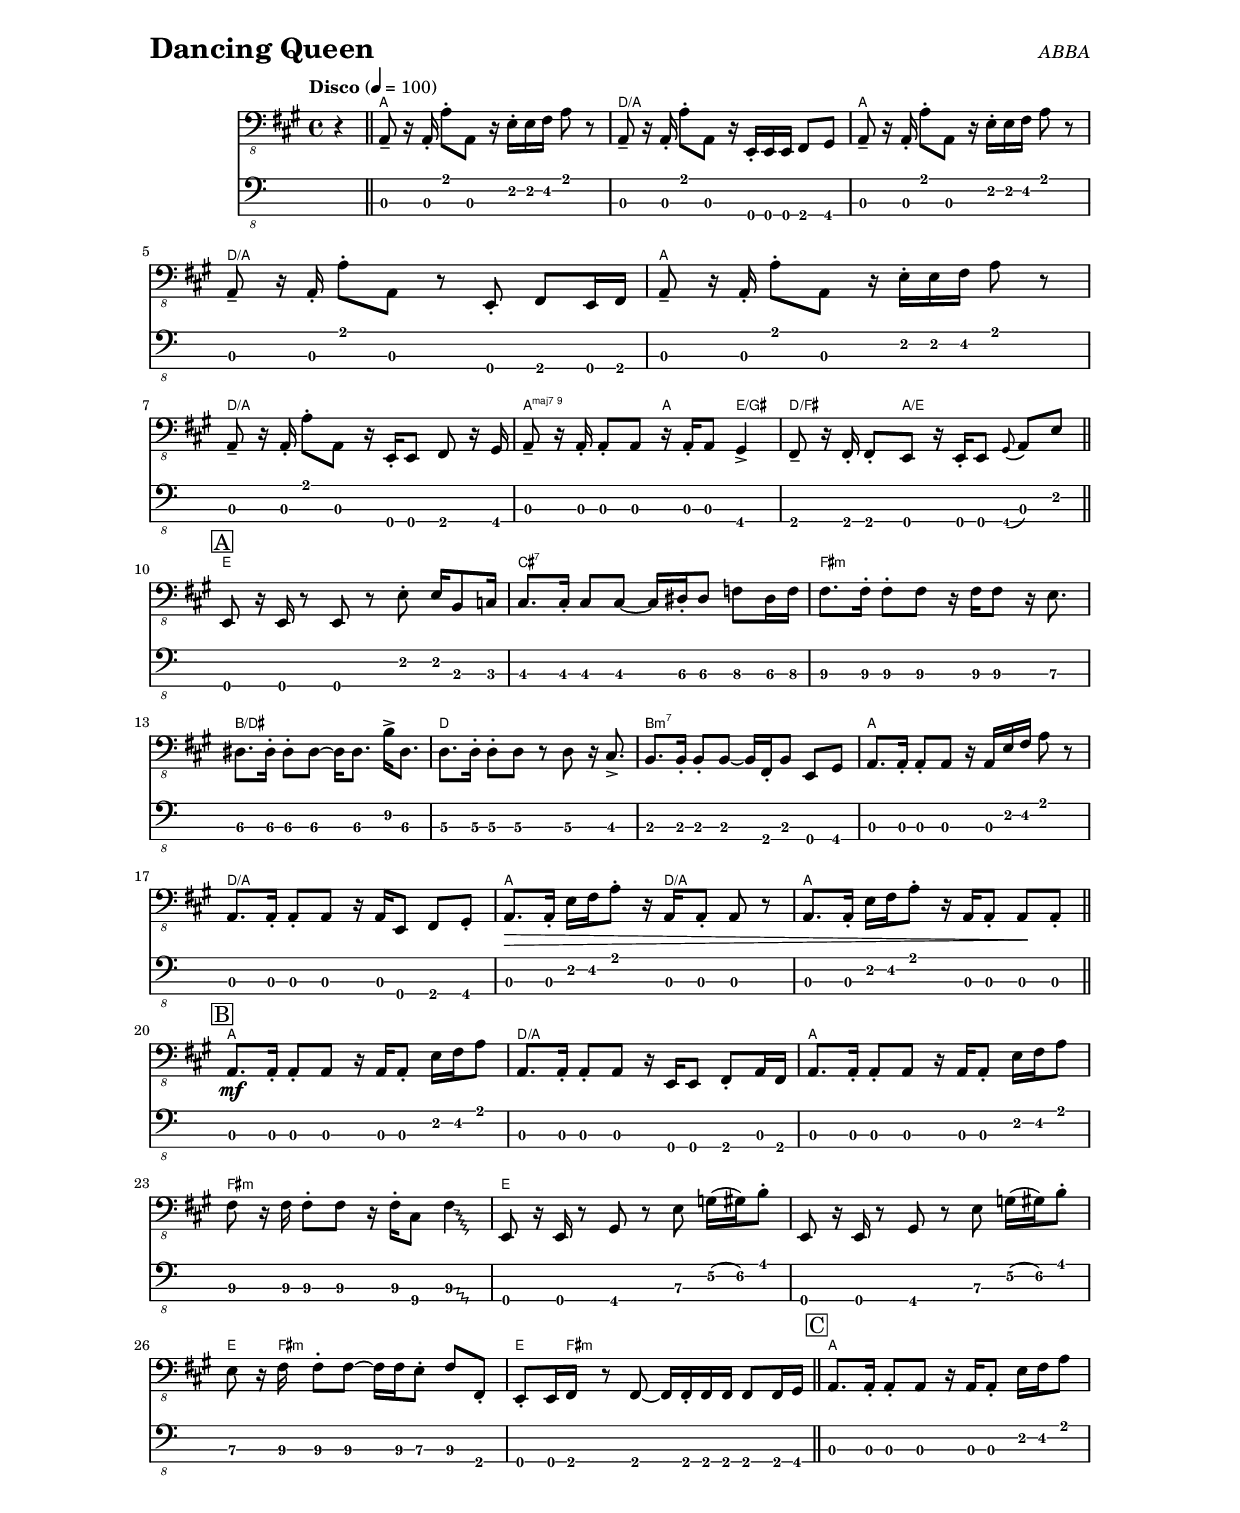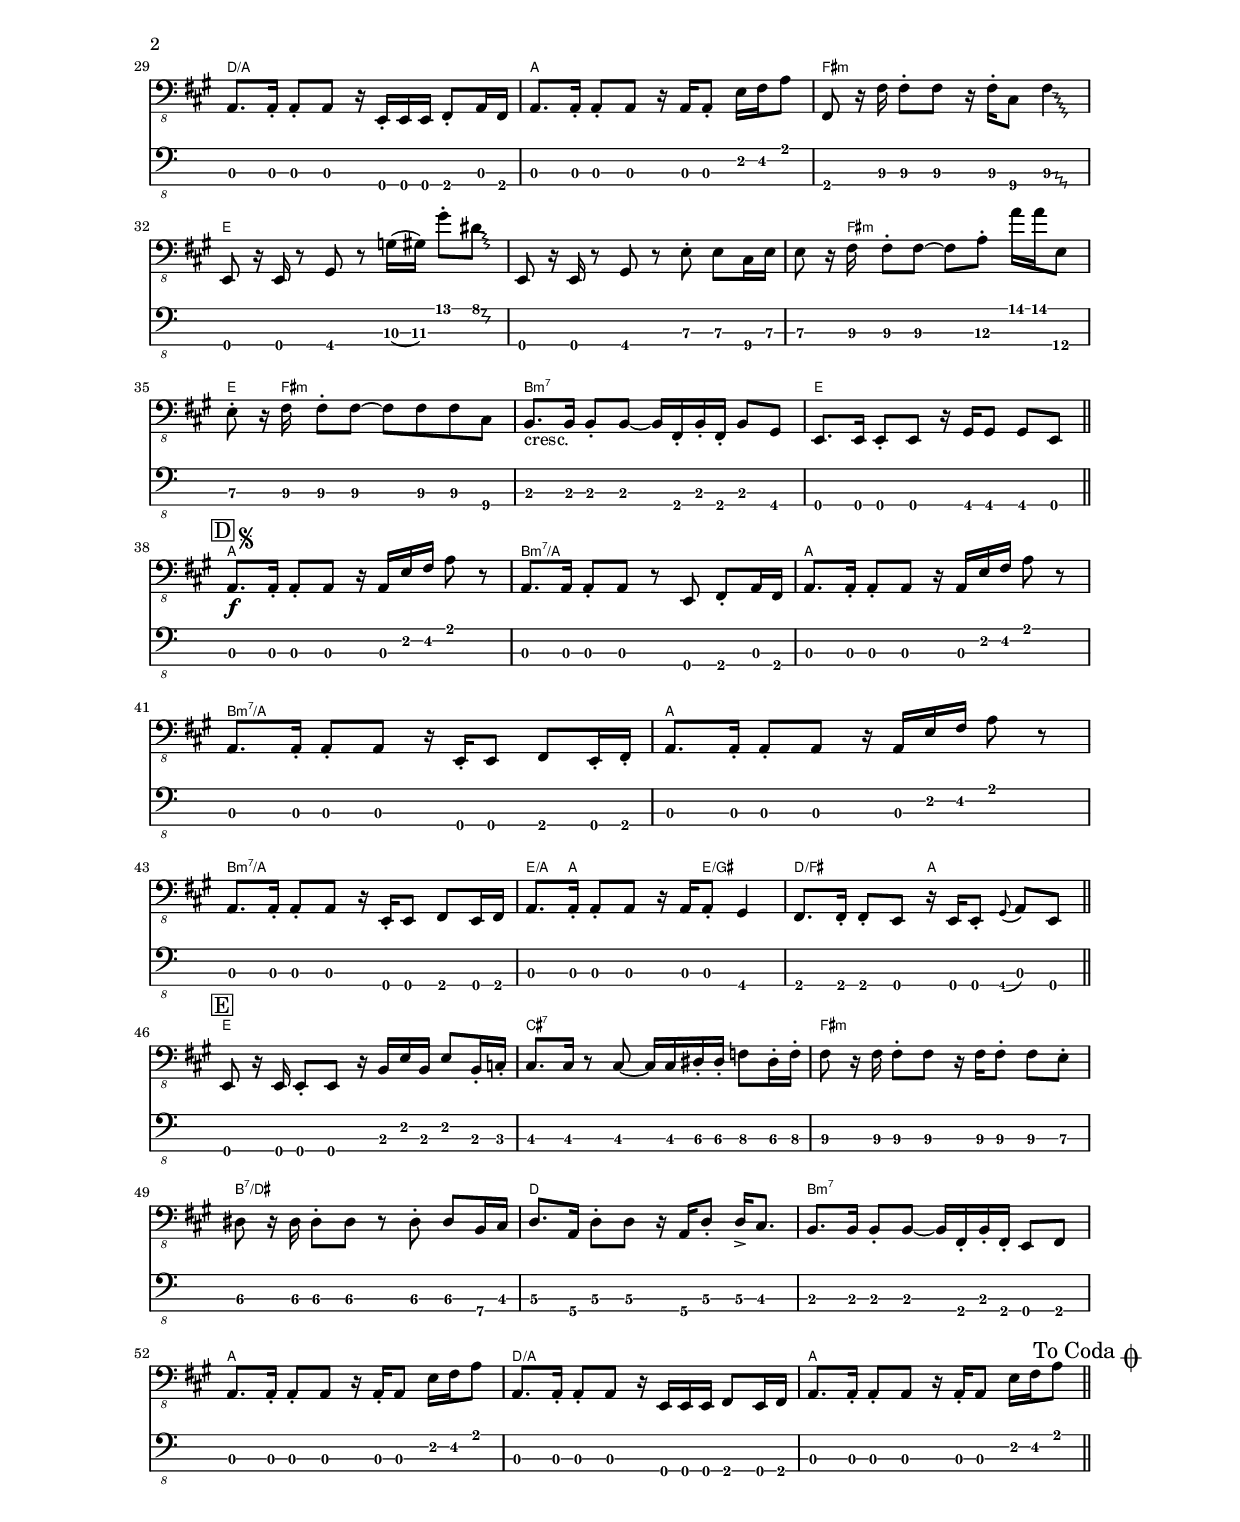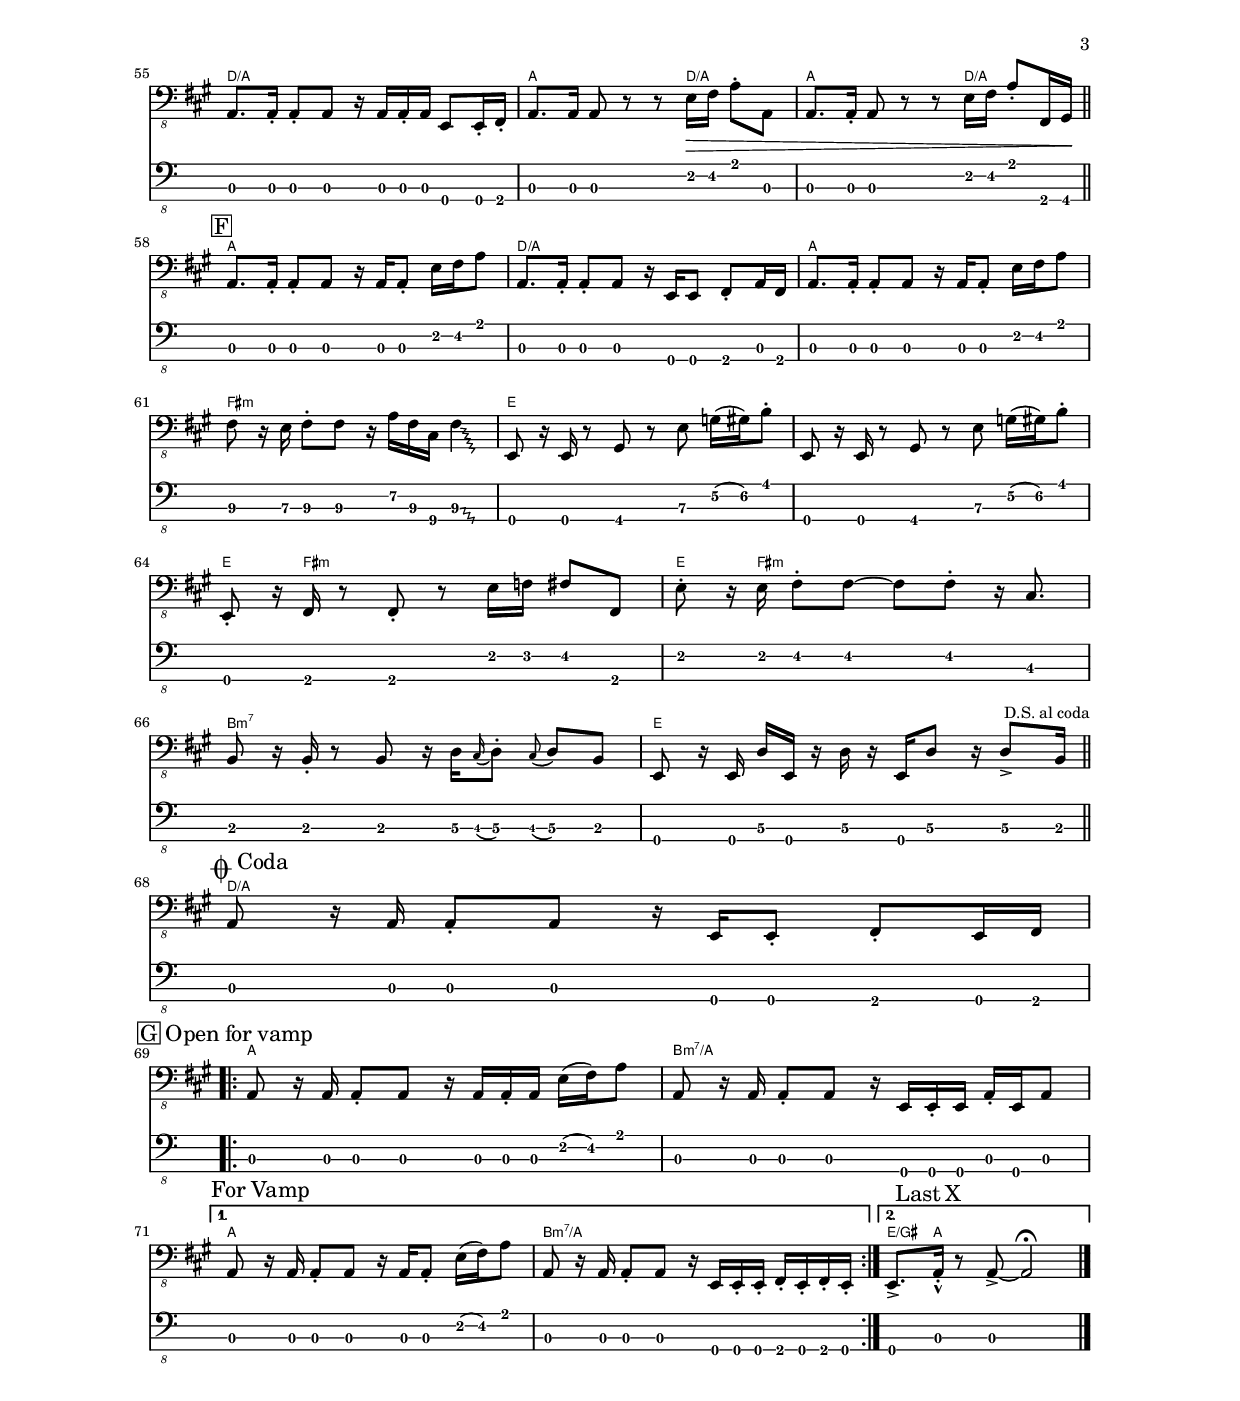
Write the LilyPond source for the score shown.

% LilyBin

\version "2.18.0"
\include "english.ly"
DSfine = {
  \once \override Score.RehearsalMark #'break-visibility = #'#(#t #t #f)
  \mark \markup { \small "D.S. al fine" }
}

DS = {
  \once \override Score.RehearsalMark #'break-visibility = #'#(#t #t #f)
  \mark \markup { \small "D.S." }
}

DCfine = {
  \once \override Score.RehearsalMark #'break-visibility = #'#(#t #t #f)
  \mark \markup { \small "D.C. al fine" }
}

DCcoda = {
  \once \override Score.RehearsalMark #'break-visibility = #'#(#t #t #f)
  \mark \markup { \small "D.C. al coda" }
}

DScoda = {
  \once \override Score.RehearsalMark #'break-visibility = #'#(#t #t #f)
  \mark \markup { \small "D.S. al coda" }
}

Fine = {
  \once \override Score.RehearsalMark #'break-visibility = #'#(#t #t #f)
  \mark \markup { \small \italic "fine" }
}

GotoCoda = {
  \once \override Score.RehearsalMark #'break-visibility = #'#(#t #t #f)
  \mark \markup { "To Coda" \musicglyph #"scripts.coda" }
}

Coda = {
  \once \override Score.RehearsalMark #'break-visibility = #'#(#f #t #t)
  \mark \markup { \musicglyph #"scripts.coda" "Coda" }
}

Segno = {
  \once \override Score.RehearsalMark #'break-visibility = #'#(#f #t #t)
  \mark \markup { \small \musicglyph #"scripts.segno" }
}
	


\header {
  piece = \markup { \fontsize #4 \bold "Dancing Queen" }
  opus = \markup { \italic "ABBA" }
}

\paper { 
  left-margin = 1 \in	
  right-margin = 1 \in
  top-margin = 1.0 \in
  bottom-margin = 1.0 \in
}

#(set-global-staff-size 15.5)
		
cbreak = { 
  \break
} 
sbreak = { \break }


global = {
  \time 4/4
  \tempo "Disco" 4 = 100
  \override Glissando.style = #'zigzag
}

my_notes = \relative c, {
  \clef "bass_8"
  \key a \major
	
  \partial 4 r4 \bar "||"
  \set Score.currentBarNumber = #2
  
  %% 2
  a8-- r16 a16-. a'8-. a,8 r16 e'16-. e fs a8 r8 | 
  a,8-- r16 a16-. a'8-. a,8 r16 e16-. e e fs8 gs |
  a8-- r16 a16-. a'8-. a,8 r16 e'16-. e fs a8 r8 | 
  
  %% 5 
  \cbreak
  a,8-- r16 a16-. a'8-. a,8 r8 e8-. fs e16 fs16 |
  a8-- r16 a16-. a'8-. a,8 r16 e'16-. e fs a8 r8 |
  
  %% 7
  \cbreak
  a,8-- r16 a16-. a'8-. a, r16 e16-. e8 fs8 r16 gs16 |
  a8-- r16 a16-. a8-. a r16 a16-. a8 gs4-> |
  fs8-- r16 fs16-. fs8-. e r16 e16-. e8 \grace gs (a8) e'8 \bar "||"
  
  %% 10
  \sbreak
  \mark \markup { \box A }
  e,8 r16 e16 r8 e8 r8 e'8-. e16 b8 c16 | 
  cs8. cs16-. cs8 cs8~ cs16 ds16-.\3 ds8\3 f8\3 ds16\3 f16\3 |
  fs8.\3 fs16-.\3 fs8-.\3 fs8\3 r16 fs16\3 fs8\3 r16 e8.\3 | 
  
  %% 13
  \cbreak
  ds8.\3 ds16-.\3 ds8-.\3 ds8~\3 ds16 ds8.\3 b'16->\2 ds,8.\3 |
  d8.\3 d16-.\3 d8-.\3 d8\3 r8 d8\3 r16 cs8.->\3 |
  b8. b16-. b8-. b8~ b16 fs-. b8 e,8 gs |
  a8. a16-. a8-. a8 r16 a16 e'16 fs16 a8 r8 |
  
  %% 17
  \cbreak
  a,8. a16-. a8-. a8 r16 a16 e8 fs gs-. |
  a8. \> a16-. e'16 fs16 a8-. r16 a,16 a8-. a r8 |
  a8. a16-. e'16 fs16 a8-. r16 a,16 a8-. a \! a-. \bar "||"
  
  %% 20
  \sbreak
  \mark \markup { \box B }
  a8. \mf a16-. a8-. a8 r16 a16 a8-. e'16 fs a8 |
  a,8. a16-. a8-. a8 r16 e16 e8 fs8-. a16 fs |
  a8. a16-. a8-. a8 r16 a16 a8-. e'16 fs a8 |
  
  %% 23
  \cbreak
  fs8\3 r16 fs\3 fs8-.\3 fs\3 r16 fs-.\3 cs8\4 \afterGrace fs4\3 \glissando { \hideNotes e, \unHideNotes } |
  e8 r16 e16 r8 gs8 r8 e'8\3 g16\2 (gs\2) b8-.\1 |
  e,,8 r16 e16 r8 gs8 r8 e'8\3 g16\2 (gs\2) b8-.\1 |
  
  %% 26
  e,8\3 r16 fs16\3 fs8-.\3 fs8\3 ~ fs16\3 fs\3 e8-.\3 fs8\3 fs,8-. |
  e-. e16 fs r8 fs8 ~ fs16 fs-. fs fs fs8 fs16 gs \bar "||"
  
  %%\sbreak
  \mark \markup { \box C }
  a8. a16-. a8-. a8 r16 a16 a8-. e'16 fs a8 |
  
  %% 29
  \sbreak
  a,8. a16-. a8-. a8 r16 e16-. e e fs8-. a16 fs | 
  a8. a16-. a8-. a8 r16 a16 a8-. e'16 fs a8 |
  fs,8 r16 fs'16\3 fs8-.\3 fs\3 r16 fs16-.\3 cs8\4 \afterGrace fs4\3 \glissando { \hideNotes e, \unHideNotes } |
  
  %% 32
  \cbreak
  e8 r16 e16 r8 gs8 r8 g'16\3 (gs\3) gs'8-. \afterGrace ds8 \glissando { \hideNotes e, \unHideNotes } |
  e,8 r16 e16 r8 gs8 r8 e'8-.\3 e8\3 cs16\4 e16\3 | e8\3 r16 fs\3 fs8-.\3 fs8\3 ~ fs8\3 a8-.\3 a'16 a e,8\4 |
  
  %% 35
  e8-.\3 r16 fs\3 fs8-.\3 fs8\3 ~ fs\3 fs\3 fs\3 cs\4 |
  b8.-"cresc." b16 b8-. b8 ~ b16 fs-. b-. fs-. b8 gs |
  e8. e16 e8-. e r16 gs16 gs8 gs e8 \bar "||"
  
  %% 38
  \sbreak
  \mark \markup { \box D \small \musicglyph #"scripts.segno" }
  a8. \f a16-. a8-. a8 r16 a16 e'16 fs a8 r8 |
  a,8. a16  a8-. a8 r8 e8 fs-. a16 fs |
  a8. a16-. a8-. a8 r16 a16 e'16 fs a8 r8 |
  
  %% 41
  \cbreak
  a,8. a16-. a8-. a8 r16 e16-. e8 fs e16-. fs-. | 
  a8. a16-. a8-. a8 r16 a16 e'16 fs a8 r8 |
  
  %% 43
  \cbreak
  a,8. a16-. a8-. a8 r16 e16-. e8 fs e16 fs | 
  a8. a16-. a8-. a8 r16 a16 a8-. gs4 |
  fs8. fs16-. fs8-. e r16 e16 e8-. \grace gs (a8) e8 \bar "||"
  
  %% 46
  \sbreak
  \mark \markup { \box E }
  e8 r16 e16 e8-. e r16 b'16 e b e8 b16-. c-. |
  cs8. cs16 r8 cs8 ~ cs16 cs16 ds16-.\3 ds-.\3 f8\3 ds16-.\3 f-.\3 |
  fs8\3 r16 fs16\3 fs8-.\3 fs\3 r16 fs16\3 fs8-.\3 fs8\3 e8-.\3 |
  
  %% 49
  \cbreak
  ds8\3 r16 ds16\3 ds8-.\3 ds\3 r ds-.\3 ds\3 b16\4 	cs |
  d8.\3 a16\4 d8-.\3 d\3 r16 a16\4 d8-.\3 d16->\3 cs8.\3 |
  b8. b16 b8-. b8 ~ b16 fs-. b-. fs-. e8 fs |
  
  %% 52
  \cbreak
  a8. a16-. a8-. a r16 a16-. a8 e'16 fs a8 |
  a,8. a16-. a8-. a r16 e16 e e fs8 e16 fs |
  a8. a16-. a8-. a r16 a16-. a8 e'16 fs a8 \GotoCoda \bar "||"
  
  %% 55
  a,8. a16-. a8-. a8 r16 a16 a-. a e8 e16-. fs-.  |
  a8. a16 a8 r8 r8 e'16 \> fs a8-. a,8 |
  a8. a16-. a8 r8 r8 e'16 fs a8-. fs,16 gs \! \bar "||"
  
  %% 58
  \sbreak
  \mark \markup { \box F }
  a8. a16-. a8-. a8 r16 a16 a8-. e'16 fs a8 | 
  a,8. a16-. a8-. a8 r16 e16 e8 fs8-. a16 fs |
  a8. a16-. a8-. a8 r16 a16 a8-. e'16 fs a8 | 
  
  %% 61
  \cbreak
  fs8\3 r16 e\3 fs8-.\3 fs\3 r16 a16\2 fs\3 cs\4 \afterGrace fs4\3 \glissando { \hideNotes e, \unHideNotes } |
  e8 r16 e16 r8 gs8 r8 e'8\3 g16\2 (gs\2) b8-.\1 |
  e,,8 r16 e16 r8 gs8 r8 e'8\3 g16\2 (gs\2) b8-.\1 |
  
  %% 64
  \cbreak
  e,,8-. r16 fs16 r8 fs8-. r8 e'16 f fs8 fs, |
  e'8-. r16 e16 fs8-. fs ~ fs fs-. r16 cs8. |
  
  %% 66
  \cbreak
  b8 r16 b16-. r8 b8 r16 d16\3 \grace cs\3 (d8-.\3) \grace cs\3 (d8\3) b |
  e,8 r16 e16 d'16\3 e, r16 d'16\3 r16 e,16 d'8\3 r16 d8->\3 \DScoda b16 \bar "||"
  
  %% 68
  \sbreak
  \Coda
  a8 r16 a16 a8-. a8 r16 e16 e8-. fs-. e16 fs % \bar "||"
  
  %% 69
  \sbreak
  \mark \markup { \box G Open for vamp }
  \repeat volta 2 {
    a8 r16 a16 a8-. a8 r16 a16 a-. a e'16 (fs) a8 | 
    a,8 r16 a16 a8-. a8 r16 e16 e-. e a-. e a8 |
  } \alternative {
      %% 71
     {
       a8 \mark \markup { For Vamp} r16 a16 a8-. a8 r16 a16 a8-. e'16 (fs) a8 |
       a,8 r16 a16 a8-. a8 r16 e16 e-. e-. fs-. e-. fs-. e-. |
     }
     {
       e8.->  \mark \markup { Last X } a16-^-. r8 a8-> ~ a2 \fermata \bar "|."
     }
  }
  
  
}

my_chords = \chordmode {
  \set majorSevenSymbol = \markup { maj7 }
 
  s4 |
  
  %% 2
  a1 | d/a | a | d/a | a | 
  
  %% 7
  d1/a | a2:maj9 a4 e/gs |
  d4/fs~ d8/fs a8/e~ a2/e |
  
  %% 10
  e1 | cs:7 | fs:min
  
  %% 13
  b1/ds | d | b:min7 | a |
  
  %% 17
  d1/a | a2~ a16 d16/a ~ d4/a ~ d8/a | a1 |
  
  %% 20
  a1 | d/a | a |


  %% 23
  fs1:min | e | e |
  
  %% 26
  e8. fs16:min ~ fs2.:min |
  e8. fs16:min ~ fs2.:min |
  a1 |
  
  %% 29
  d1/a | a | fs:min |
  
  %% 32
  e1 | e | e8. fs16:min ~ fs2.:min |
  
  %% 35
  e8. fs16:min ~ fs2.:min | b1:min7 | e |
  
  %% 38
  a1 | b:min7/a | a |
  
  %% 41
  b1:min7/a | a |
  
  % 43
  b1:min7/a | e8./a a16 ~ a4. e/gs | d2/fs a |
  
  %% 46
  e1 | cs:7 | fs:min |
  
  %% 49
  b1:7/ds | d | b:min7 |
  
  %% 52
  a1 | d/a | a |
  
  %% 55
  d1/a | a2 ~ a8 d4./a | a2 ~ a8 d4./a | 
  
  %% 58
  a1 | d/a | a |
  
  %% 61
  fs1:min | e | e 
   
  %% 64
  e8. fs16:min ~ fs2.:min
  e8. fs16:min ~ fs2.:min

  %% 66
  b1:min7 | e
  
  %% 68
  d1/a
  
  %% 69
  a1 | b:min7/a |
  
  %% 71
  a1 | b:min7/a | e8./gs a16 s8 a8 ~ a2 |
}

ticktock = \drummode {
}


my_music = <<
  \new ChordNames {
    \set ChordNames.midiInstrument = "percussive organ"
    \set ChordNames.midiMaximumVolume = #0.4
    \set chordChanges = ##t
    \global
    \my_chords
  }
  \new Staff {
    \set Staff.midiInstrument = #"electric bass (finger)"
    \set Staff.midiMinimumVolume = #0.7
    \set Staff.midiMaximumVolume = #0.95
    \global
    \my_notes
  }
  \tag #'scoreOnly
  \new TabStaff
    \with { stringTunings = #bass-tuning } 
  { 
    %%\set TabStaff.minimumFret = #1
    %%\set TabStaff.restrainOpenStrings = ##t
    \global
    \my_notes
  }
  \tag #'midiOnly
  \new DrumStaff = TickTock <<
    \new DrumVoice = "ticktock" {
      \set DrumStaff.instrumentName = "TickTock"
      \set DrumStaff.midiMaximumVolume = #0.7
      \global
      \ticktock
    }
  >>
>>
  
\score {
  \removeWithTag #'midiOnly \my_music
  \layout {
    \context {
      \Score
        \override StringNumber #'stencil = ##f
        \override ChordName.font-size = -2
    }
  }
}

\score {
  \removeWithTag #'scoreOnly \unfoldRepeats \my_music
  \midi {}
}
